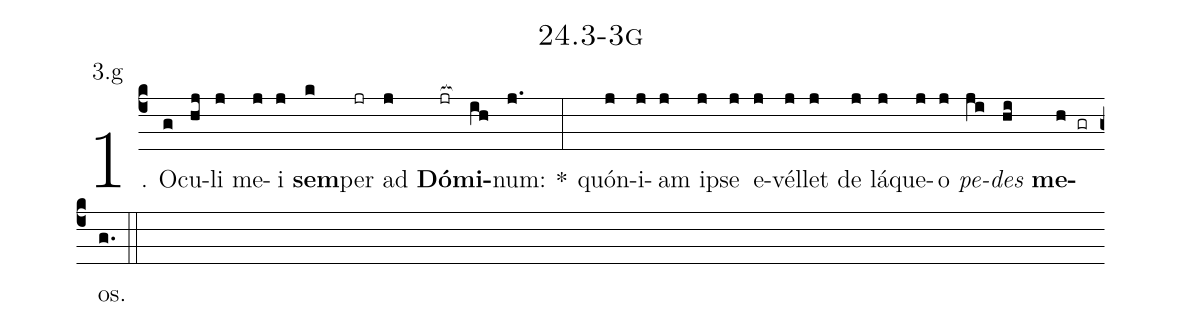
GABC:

name: 24.3-3g;
annotation: 3.g;
%%
(c4)1. O(g)cu(hj)li(j) me(j)i(j) <b>sem</b>(k)per(jr) ad(j) <b>Dó</b>(jr[ocb:1{])<b>mi</b>(ih[ocb:0}])num:(j.) *(:) quón(j)i(j)am(j) ip(j)se(j) e(j)vél(j)let(j) de(j) lá(j)que(j)o(j) <i>pe</i>(ji)<i>des</i>(hi) <b>me</b>(h gr)os.(g.) (::)


%E(j) u(j) o(ji) u(hi) a(h) e.(g.) (::)
